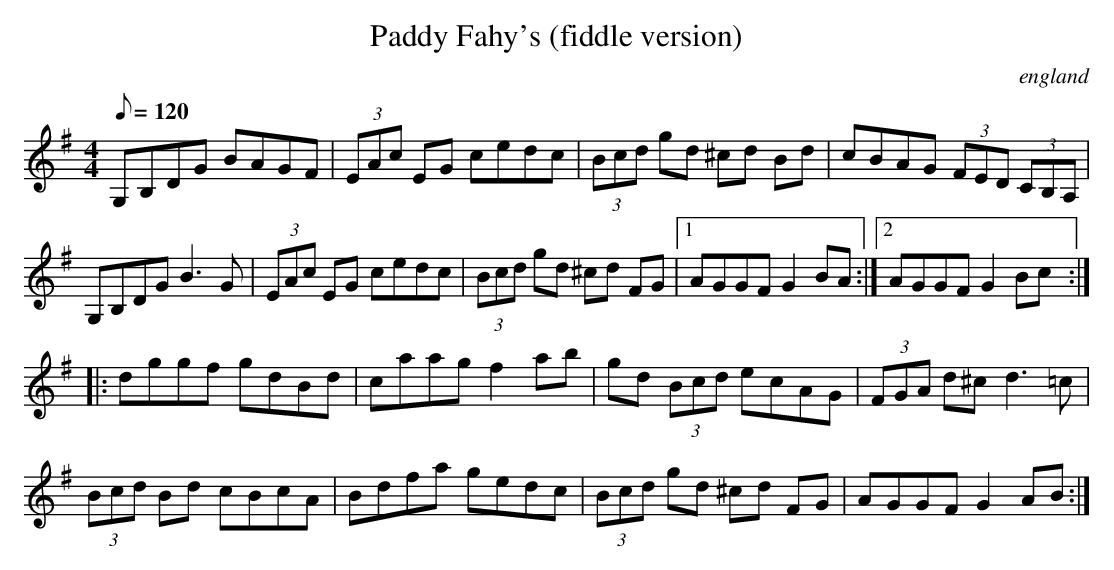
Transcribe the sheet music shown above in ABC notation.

X:1
T:Paddy Fahy's (fiddle version)
O:england
M:4/4
L:1/8
Q:120
K:G
G,B,DG BAGF|(3EAc EG cedc|(3Bcd gd ^cd Bd|cBAG (3FED (3CB,A,|
G,B,DG B3G|(3EAc EG cedc|(3Bcd gd ^cd FG|1AGGF G2 BA:|2AGGF G2 Bc:|
|:dggf gdBd|caag f2ab|gd (3Bcd ecAG|(3FGA d^c d3=c|
(3Bcd Bd cBcA|Bdfa gedc|(3Bcd gd ^cd FG|AGGF G2 AB:|
